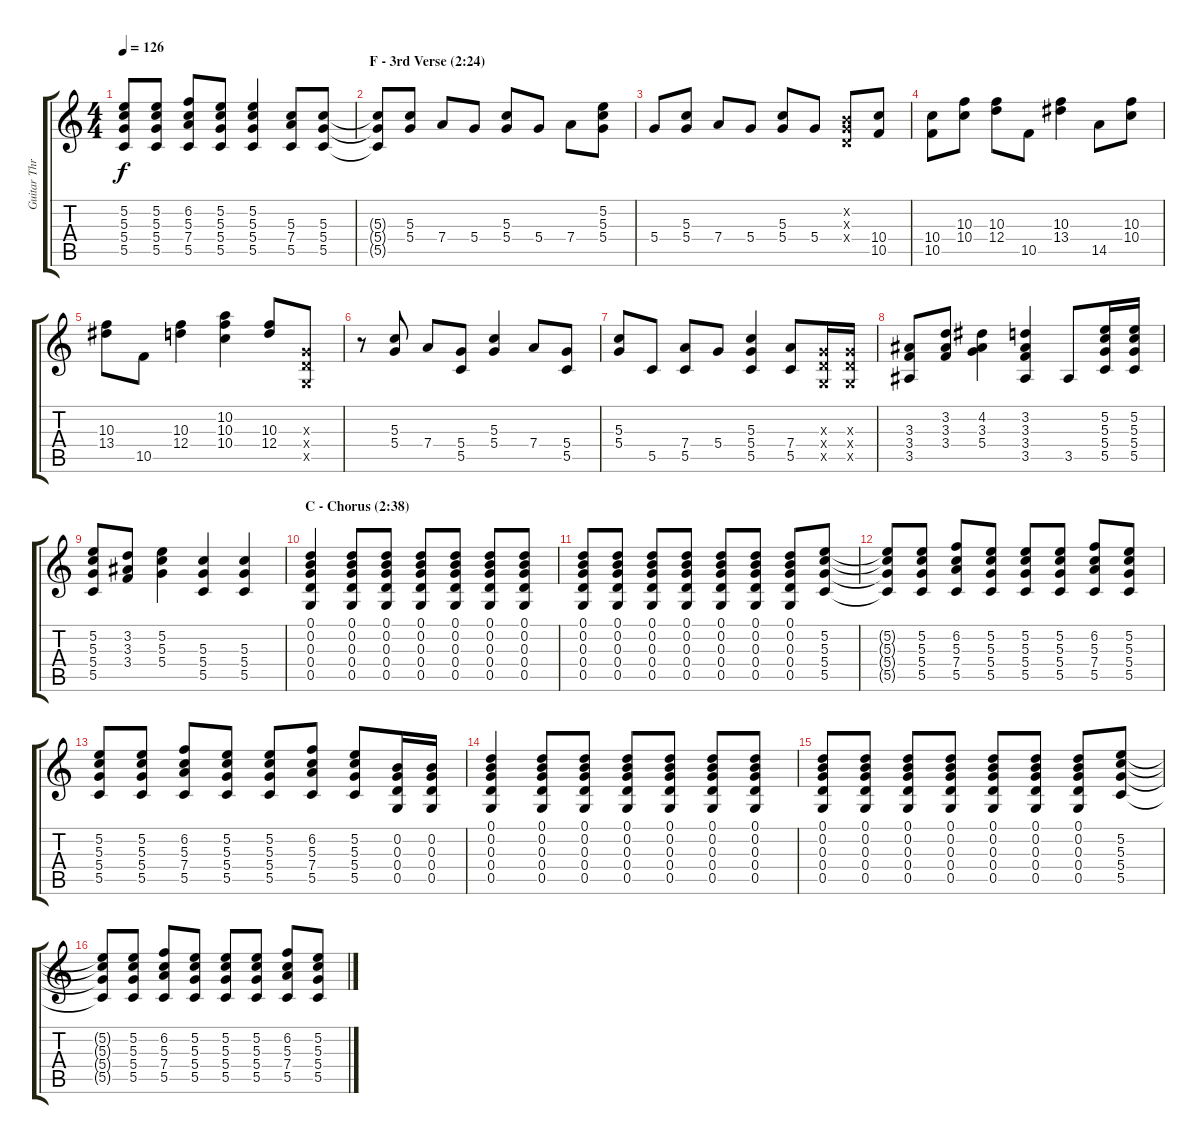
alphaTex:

\track ("Guitar Three" "Guitar Thr") {instrument acousticguitarsteel}
\staff {score tabs}
\tuning (D4 B3 G3 D3 G2 D2) {hide}
\ts (4 4)
\tempo 126
\clef g2
\ks c
(5.2 5.3 5.4 5.5).8{dy f} (5.2 5.3 5.4 5.5).8 (6.2 5.3 7.4 5.5).8 (5.2 5.3 5.4 5.5).8 (5.2 5.3 5.4 5.5).4 (5.3 7.4 5.5).8 (5.3 5.4 5.5).8 |
\section ("" "F - 3rd Verse (2:24)")
(5.3{t} 5.4{t} 5.5{t}).8 (5.3 5.4).8 7.4.8 5.4.8 (5.3 5.4).8 5.4.8 7.4.8 (5.2 5.3 5.4).8 |
5.4.8 (5.3 5.4).8 7.4.8 5.4.8 (5.3 5.4).8 5.4.8 (0.2{x} 0.3{x} 0.4{x}).8 (10.4 10.5).8 |
(10.4 10.5).8 (10.3 10.4).8 (10.3 12.4).8 10.5.8 (10.3 13.4).4 14.5.8 (10.3 10.4).8 |
(10.3 13.4).8 10.5.8 (10.3 12.4).4 (10.2 10.3 10.4).4 (10.3 12.4).8 (0.3{x} 0.4{x} 0.5{x}).8 |
r.8 (5.3 5.4).8 7.4.8 (5.4 5.5).8 (5.3 5.4).4 7.4.8 (5.4 5.5).8 |
(5.3 5.4).8 5.5.8 (7.4 5.5).8 5.4.8 (5.3 5.4 5.5).4 (7.4 5.5).8 (0.3{x} 0.4{x} 0.5{x}).16 (0.3{x} 0.4{x} 0.5{x}).16 |
(3.3 3.4 3.5).8 (3.2 3.3 3.4).8 (4.2 3.3 5.4).4 (3.2 3.3 3.4 3.5).4 3.5.8 (5.2 5.3 5.4 5.5).16 (5.2 5.3 5.4 5.5).16 |
(5.2 5.3 5.4 5.5).8 (3.2 3.3 3.4).8 (5.2 5.3 5.4).4 (5.3 5.4 5.5).4 (5.3 5.4 5.5).4 |
\section ("" "C - Chorus (2:38)")
(0.1 0.2 0.3 0.4 0.5).4 (0.1 0.2 0.3 0.4 0.5).8 (0.1 0.2 0.3 0.4 0.5).8 (0.1 0.2 0.3 0.4 0.5).8 (0.1 0.2 0.3 0.4 0.5).8 (0.1 0.2 0.3 0.4 0.5).8 (0.1 0.2 0.3 0.4 0.5).8 |
(0.1 0.2 0.3 0.4 0.5).8 (0.1 0.2 0.3 0.4 0.5).8 (0.1 0.2 0.3 0.4 0.5).8 (0.1 0.2 0.3 0.4 0.5).8 (0.1 0.2 0.3 0.4 0.5).8 (0.1 0.2 0.3 0.4 0.5).8 (0.1 0.2 0.3 0.4 0.5).8 (5.2 5.3 5.4 5.5).8 |
(5.2{t} 5.3{t} 5.4{t} 5.5{t}).8 (5.2 5.3 5.4 5.5).8 (6.2 5.3 7.4 5.5).8 (5.2 5.3 5.4 5.5).8 (5.2 5.3 5.4 5.5).8 (5.2 5.3 5.4 5.5).8 (6.2 5.3 7.4 5.5).8 (5.2 5.3 5.4 5.5).8 |
(5.2 5.3 5.4 5.5).8 (5.2 5.3 5.4 5.5).8 (6.2 5.3 7.4 5.5).8 (5.2 5.3 5.4 5.5).8 (5.2 5.3 5.4 5.5).8 (6.2 5.3 7.4 5.5).8 (5.2 5.3 5.4 5.5).8 (0.2 0.3 0.4 0.5).16 (0.2 0.3 0.4 0.5).16 |
(0.1 0.2 0.3 0.4 0.5).4 (0.1 0.2 0.3 0.4 0.5).8 (0.1 0.2 0.3 0.4 0.5).8 (0.1 0.2 0.3 0.4 0.5).8 (0.1 0.2 0.3 0.4 0.5).8 (0.1 0.2 0.3 0.4 0.5).8 (0.1 0.2 0.3 0.4 0.5).8 |
(0.1 0.2 0.3 0.4 0.5).8 (0.1 0.2 0.3 0.4 0.5).8 (0.1 0.2 0.3 0.4 0.5).8 (0.1 0.2 0.3 0.4 0.5).8 (0.1 0.2 0.3 0.4 0.5).8 (0.1 0.2 0.3 0.4 0.5).8 (0.1 0.2 0.3 0.4 0.5).8 (5.2 5.3 5.4 5.5).8 |
(5.2{t} 5.3{t} 5.4{t} 5.5{t}).8 (5.2 5.3 5.4 5.5).8 (6.2 5.3 7.4 5.5).8 (5.2 5.3 5.4 5.5).8 (5.2 5.3 5.4 5.5).8 (5.2 5.3 5.4 5.5).8 (6.2 5.3 7.4 5.5).8 (5.2 5.3 5.4 5.5).8
